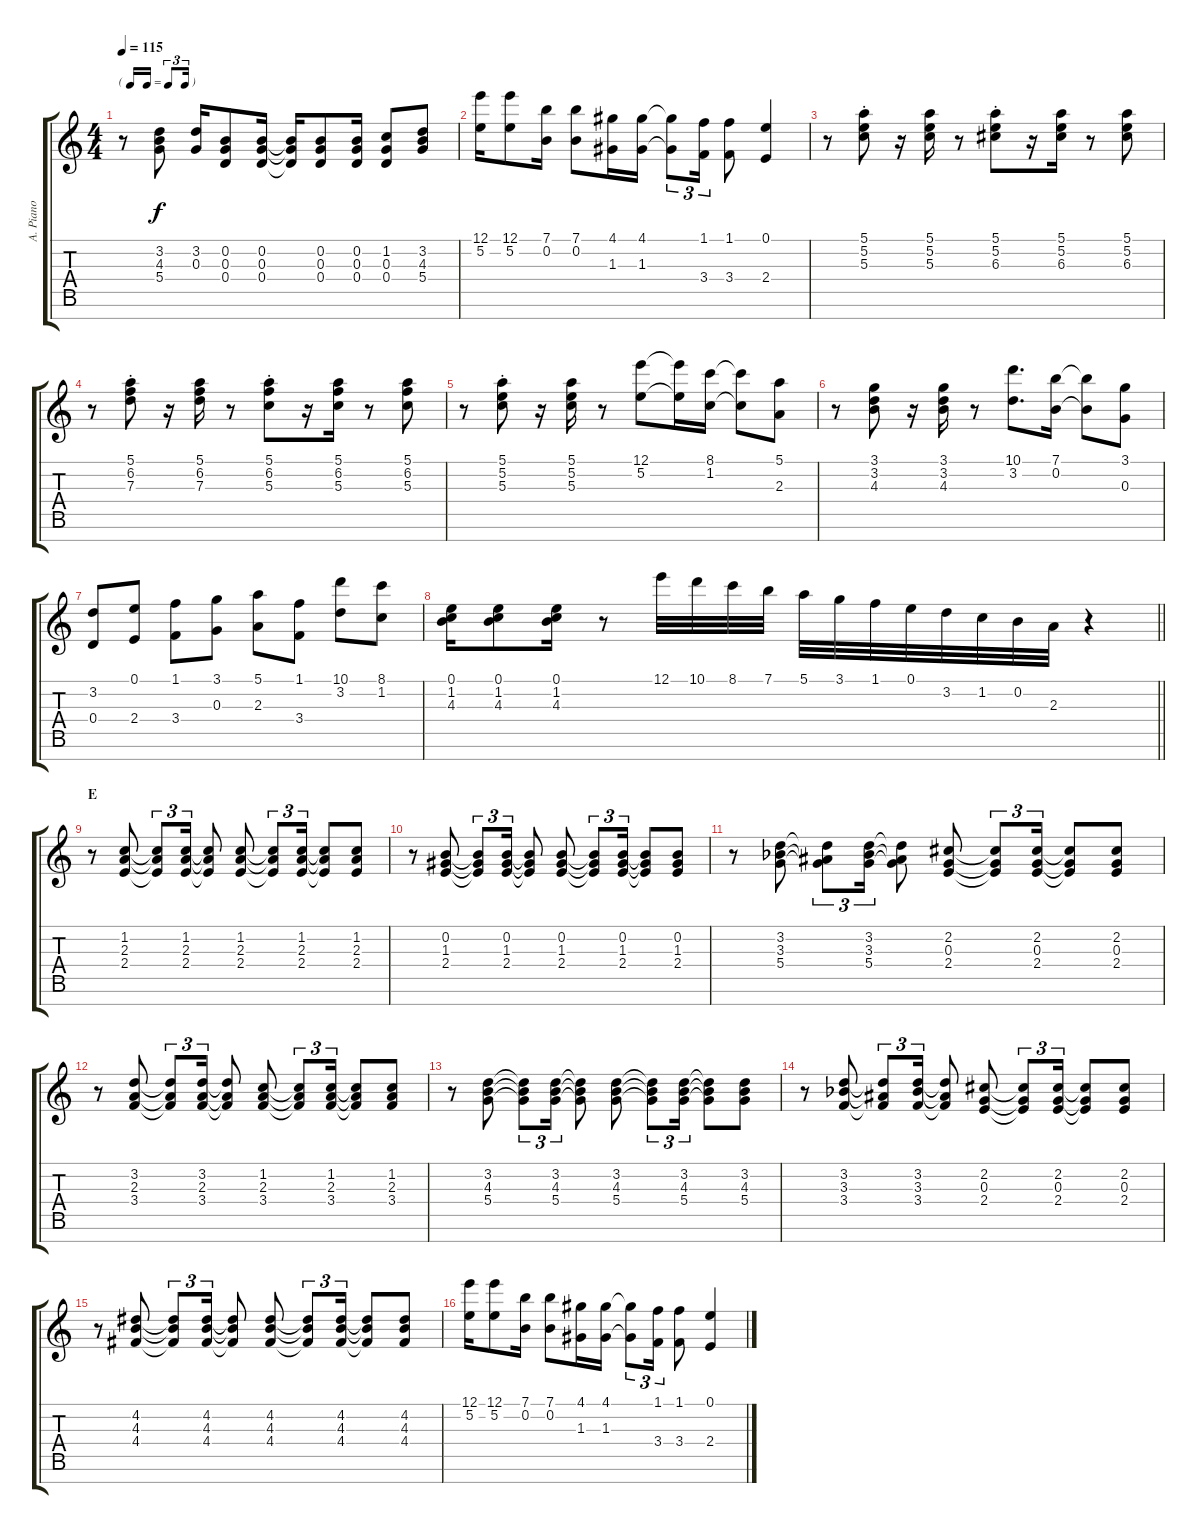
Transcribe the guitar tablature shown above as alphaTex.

\track ("A. Piano" "A. Piano") {instrument acousticgrandpiano}
\staff {score tabs}
\tuning (E5 B4 G4 D4 A3 E3 B2) {hide}
\ts (4 4)
\tf triplet16th
\tempo 115
\clef g2
\ks c
r.8{dy f} (3.2 4.3 5.4).8 (3.2 0.3).16 (0.2 0.3 0.4).8 (0.2 0.3 0.4).16 (0.2{t} 0.3{t} 0.4{t}).16 (0.2 0.3 0.4).8 (0.2 0.3 0.4).16 (1.2 0.3 0.4).8 (3.2 4.3 5.4).8 |
(12.1 5.2).16 (12.1 5.2).8 (7.1 0.2).16 (7.1 0.2).8 (4.1 1.3).16 (4.1 1.3).16 (4.1{t} 1.3{t}).8{tu (3 2)} (1.1 3.4).16{tu (3 2)} (1.1 3.4).8 (0.1 2.4).4 |
r.8 (5.1{st} 5.2{st} 5.3{st}).8 r.16 (5.1 5.2 5.3).16 r.8 (5.1{st} 5.2{st} 6.3{st}).8 r.16 (5.1 5.2 6.3).16 r.8 (5.1 5.2 6.3).8 |
r.8 (5.1{st} 6.2{st} 7.3{st}).8 r.16 (5.1 6.2 7.3).16 r.8 (5.1{st} 6.2{st} 5.3{st}).8 r.16 (5.1 6.2 5.3).16 r.8 (5.1 6.2 5.3).8 |
r.8 (5.1{st} 5.2{st} 5.3{st}).8 r.16 (5.1 5.2 5.3).16 r.8 (12.1 5.2).8 (12.1{t} 5.2{t}).16 (8.1 1.2).16 (8.1{t} 1.2{t}).8 (5.1 2.3).8 |
r.8 (3.1 3.2 4.3).8 r.16 (3.1 3.2 4.3).16 r.8 (10.1 3.2).8{d} (7.1 0.2).16 (7.1{t} 0.2{t}).8 (3.1 0.3).8 |
(3.2 0.4).8 (0.1 2.4).8 (1.1 3.4).8 (3.1 0.3).8 (5.1 2.3).8 (1.1 3.4).8 (10.1 3.2).8 (8.1 1.2).8 |
\barLineRight lightlight
(0.1 1.2 4.3).16 (0.1 1.2 4.3).8 (0.1 1.2 4.3).16 r.8 12.1.32 10.1.32 8.1.32 7.1.32 5.1.32 3.1.32 1.1.32 0.1.32 3.2.32 1.2.32 0.2.32 2.3.32 r.4 |
\section ("" "E")
r.8 (1.2 2.3 2.4).8 (1.2{t} 2.3{t} 2.4{t}).8{tu (3 2)} (1.2 2.3 2.4).16{tu (3 2)} (1.2{t} 2.3{t} 2.4{t}).8 (1.2 2.3 2.4).8 (1.2{t} 2.3{t} 2.4{t}).8{tu (3 2)} (1.2 2.3 2.4).16{tu (3 2)} (1.2{t} 2.3{t} 2.4{t}).8 (1.2 2.3 2.4).8 |
r.8 (0.2 1.3 2.4).8 (0.2{t} 1.3{t} 2.4{t}).8{tu (3 2)} (0.2 1.3 2.4).16{tu (3 2)} (0.2{t} 1.3{t} 2.4{t}).8 (0.2 1.3 2.4).8 (0.2{t} 1.3{t} 2.4{t}).8{tu (3 2)} (0.2 1.3 2.4).16{tu (3 2)} (0.2{t} 1.3{t} 2.4{t}).8 (0.2 1.3 2.4).8 |
r.8 (3.2 3.3{acc b} 5.4).8 (3.2{t} 3.3{t} 5.4{t}).8{tu (3 2)} (3.2 3.3{acc b} 5.4).16{tu (3 2)} (3.2{t} 3.3{t} 5.4{t}).8 (2.2 0.3 2.4).8 (2.2{t} 0.3{t} 2.4{t}).8{tu (3 2)} (2.2 0.3 2.4).16{tu (3 2)} (2.2{t} 0.3{t} 2.4{t}).8 (2.2 0.3 2.4).8 |
r.8 (3.2 2.3 3.4).8 (3.2{t} 2.3{t} 3.4{t}).8{tu (3 2)} (3.2 2.3 3.4).16{tu (3 2)} (3.2{t} 2.3{t} 3.4{t}).8 (1.2 2.3 3.4).8 (1.2{t} 2.3{t} 3.4{t}).8{tu (3 2)} (1.2 2.3 3.4).16{tu (3 2)} (1.2{t} 2.3{t} 3.4{t}).8 (1.2 2.3 3.4).8 |
r.8 (3.2 4.3 5.4).8 (3.2{t} 4.3{t} 5.4{t}).8{tu (3 2)} (3.2 4.3 5.4).16{tu (3 2)} (3.2{t} 4.3{t} 5.4{t}).8 (3.2 4.3 5.4).8 (3.2{t} 4.3{t} 5.4{t}).8{tu (3 2)} (3.2 4.3 5.4).16{tu (3 2)} (3.2{t} 4.3{t} 5.4{t}).8 (3.2 4.3 5.4).8 |
r.8 (3.2 3.3{acc b} 3.4).8 (3.2{t} 3.3{t} 3.4{t}).8{tu (3 2)} (3.2 3.3{acc b} 3.4).16{tu (3 2)} (3.2{t} 3.3{t} 3.4{t}).8 (2.2 0.3 2.4).8 (2.2{t} 0.3{t} 2.4{t}).8{tu (3 2)} (2.2 0.3 2.4).16{tu (3 2)} (2.2{t} 0.3{t} 2.4{t}).8 (2.2 0.3 2.4).8 |
r.8 (4.2 4.3 4.4).8 (4.2{t} 4.3{t} 4.4{t}).8{tu (3 2)} (4.2 4.3 4.4).16{tu (3 2)} (4.2{t} 4.3{t} 4.4{t}).8 (4.2 4.3 4.4).8 (4.2{t} 4.3{t} 4.4{t}).8{tu (3 2)} (4.2 4.3 4.4).16{tu (3 2)} (4.2{t} 4.3{t} 4.4{t}).8 (4.2 4.3 4.4).8 |
(12.1 5.2).16 (12.1 5.2).8 (7.1 0.2).16 (7.1 0.2).8 (4.1 1.3).16 (4.1 1.3).16 (4.1{t} 1.3{t}).8{tu (3 2)} (1.1 3.4).16{tu (3 2)} (1.1 3.4).8 (0.1 2.4).4
